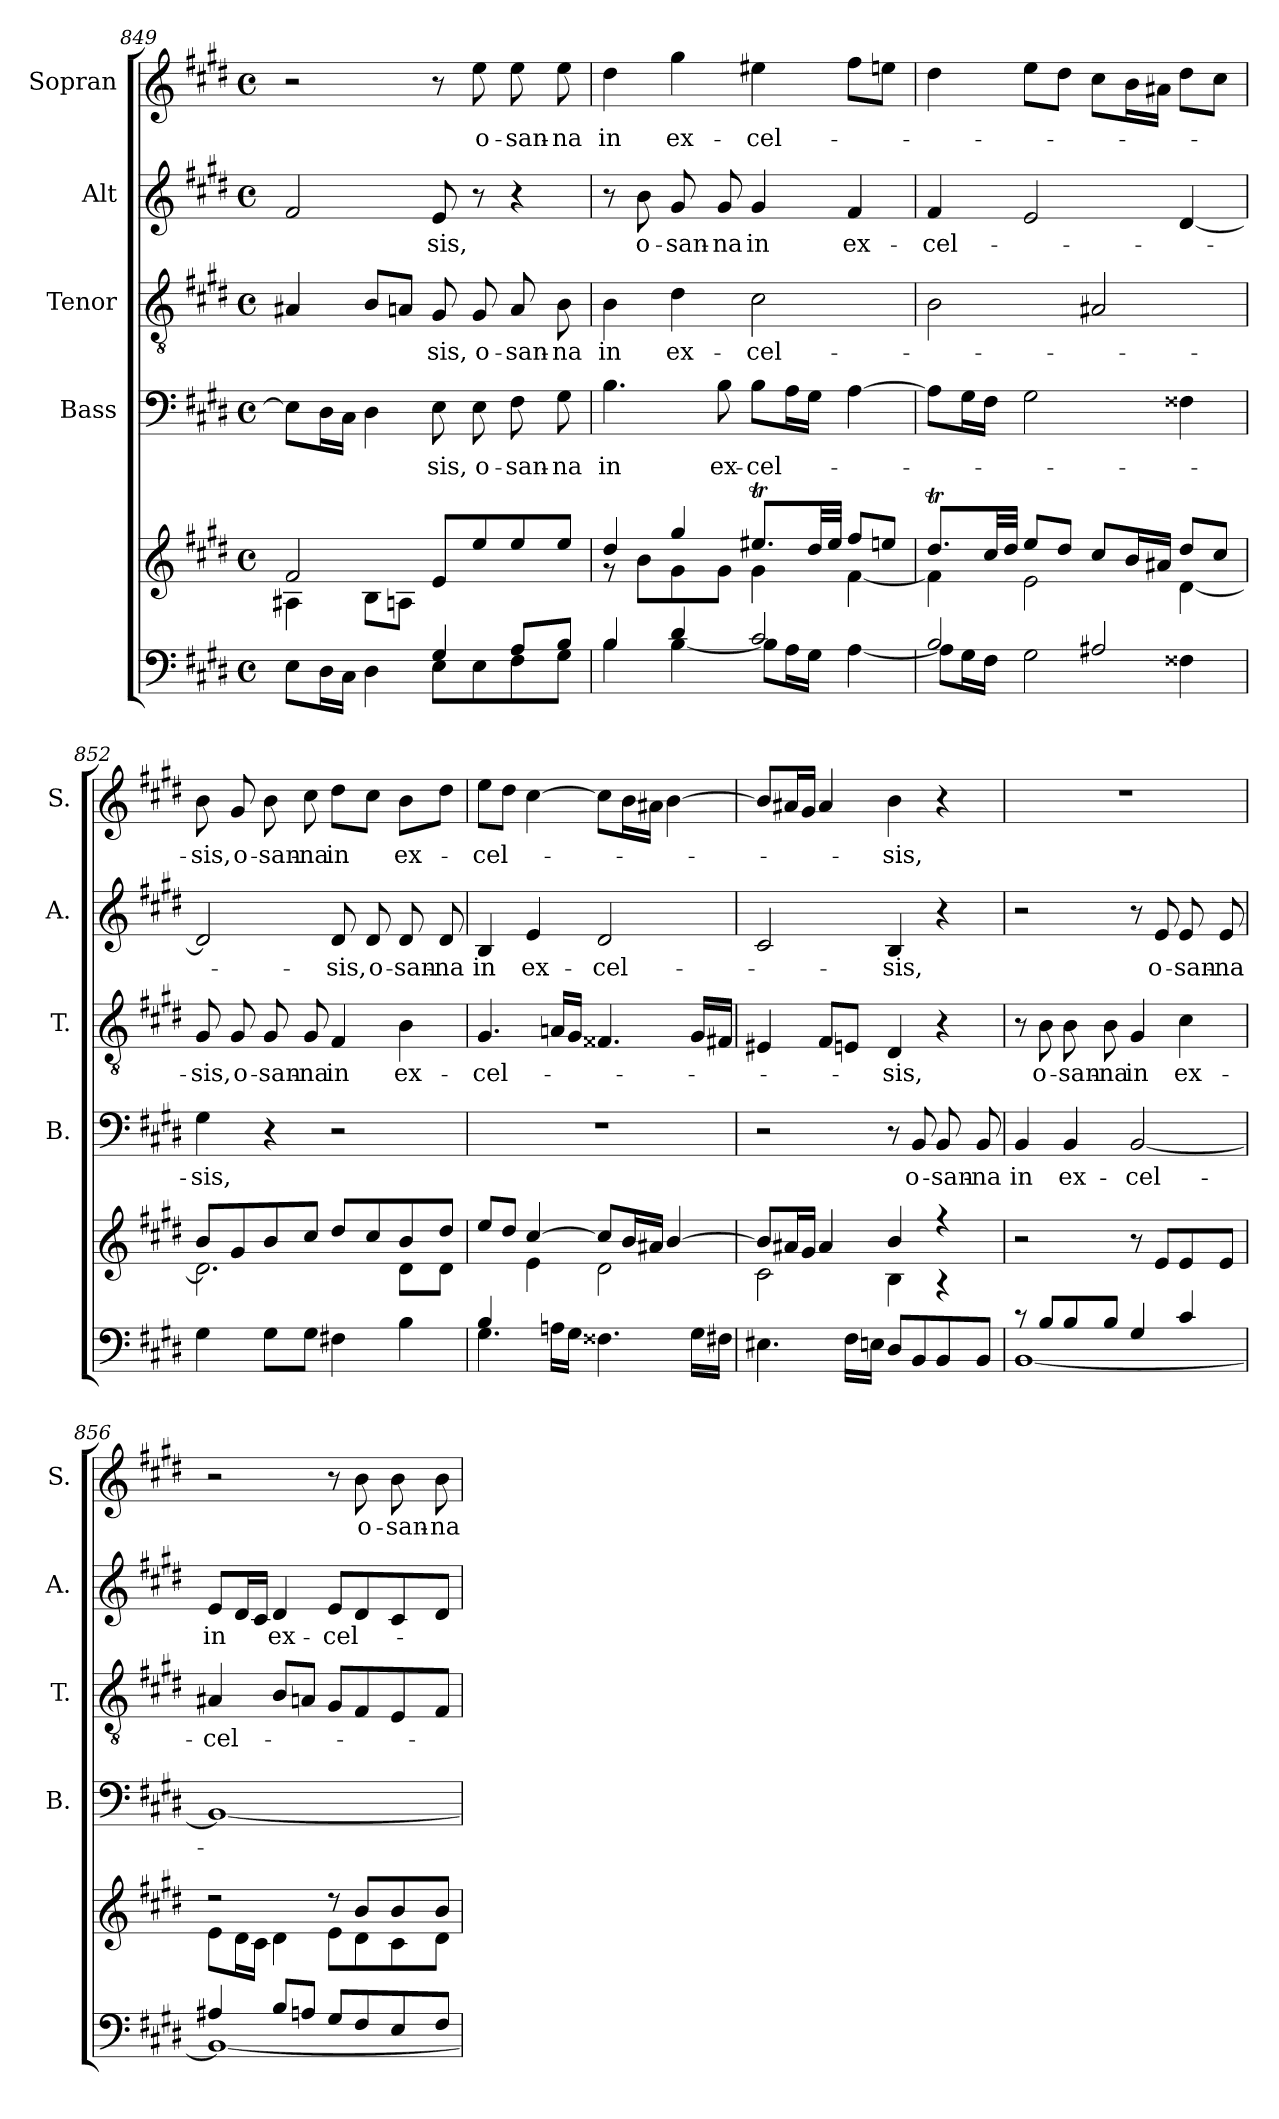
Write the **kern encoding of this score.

**kern	**kern	**kern	**text	**kern	**text	**kern	**text	**kern	**text
*part5	*part5	*part4	*part4	*part3	*part3	*part2	*part2	*part1	*part1
*staff6	*staff5	*staff4	*staff4	*staff3	*staff3	*staff2	*staff2	*staff1	*staff1
*	*	*I"Bass	*	*I"Tenor	*	*I"Alt	*	*I"Sopran	*
*	*	*I'B.	*	*I'T.	*	*I'A.	*	*I'S.	*
*clefF4	*clefG2	*clefF4	*	*clefGv2	*	*clefG2	*	*clefG2	*
*k[f#c#g#d#]	*k[f#c#g#d#]	*k[f#c#g#d#]	*	*k[f#c#g#d#]	*	*k[f#c#g#d#]	*	*k[f#c#g#d#]	*
*E:	*E:	*E:	*	*E:	*	*E:	*	*E:	*
*M4/4	*M4/4	*M4/4	*	*M4/4	*	*M4/4	*	*M4/4	*
*met(c)	*met(c)	*met(c)	*	*met(c)	*	*met(c)	*	*met(c)	*
=849	=849	=849	=849	=849	=849	=849	=849	=849	=849
*^	*^	*	*	*	*	*	*	*	*
2ryy	8E\L	2f#/	4A#X\	8E\L]	.	4A#X/	.	2f#/	.	2r	.
.	16D#\L	.	.	16D#\L	.	.	.	.	.	.	.
.	16C#\JJ	.	.	16C#\JJ	.	.	.	.	.	.	.
.	4D#\	.	8B\L	4D#\	.	8B/L	.	.	.	.	.
.	.	.	8An\J	.	.	8An/J	.	.	.	.	.
!	!	!	!	!	!LO:LY:b	!	!LO:LY:b	!	!LO:LY:b	!	!
4G#/	8E\L	8e/L	2ryy	8E\	-sis,	8G#/	-sis,	8e/	-sis,	8r	.
!	!	!	!	!	!LO:LY:b	!	!LO:LY:b	!	!	!	!LO:LY:b
.	8E\	8ee/	.	8E\	o-	8G#/	o-	8r	.	8ee\	o-
!	!	!	!	!	!LO:LY:b	!	!LO:LY:b	!	!	!	!LO:LY:b
8A/L	8F#\	8ee/	.	8F#\	-san-	8A/	-san-	4r	.	8ee\	-san-
!	!	!	!	!	!LO:LY:b	!	!LO:LY:b	!	!	!	!LO:LY:b
8B/J	8G#\J	8ee/J	.	8G#\	-na	8B\	-na	.	.	8ee\	-na
!!LO:PB:g=z
=850	=850	=850	=850	=850	=850	=850	=850	=850	=850	=850	=850
!	!	!	!	!	!LO:LY:b	!	!LO:LY:b	!	!	!	!LO:LY:b
4B/	4B\	4dd#/	8rg	4.B\	in	4B\	in	8r	.	4dd#\	in
!	!	!	!	!	!	!	!	!	!LO:LY:b	!	!
.	.	.	8b\L	.	.	.	.	8b\	o-	.	.
!	!	!	!	!	!	!	!LO:LY:b	!	!LO:LY:b	!	!LO:LY:b
4d#/	[<4B\	4gg#/	8g#\	.	.	4d#\	ex-	8g#/	-san-	4gg#\	ex-
!	!	!	!	!	!LO:LY:b	!	!	!	!LO:LY:b	!	!
.	.	.	8g#\J	8B\	ex-	.	.	8g#/	-na	.	.
!	!	!	!	!	!LO:LY:b	!	!LO:LY:b	!	!LO:LY:b	!	!LO:LY:b
2c#/	8B\L]	8.ee#Xt/L	4g#\	8B\L	-cel-	2c#\	-cel-	4g#/	in	4ee#X\	-cel-
.	16A\L	.	.	16A\L	.	.	.	.	.	.	.
.	16G#\JJ	32dd#/LL	.	16G#\JJ	.	.	.	.	.	.	.
.	.	32ee#/JJJ	.	.	.	.	.	.	.	.	.
!	!	!	!	!	!	!	!	!	!LO:LY:b	!	!
.	[<4A\	8ff#/L	[<4f#\	[4A\	.	.	.	4f#/	ex-	8ff#\L	.
.	.	8een/J	.	.	.	.	.	.	.	8een\J	.
=851	=851	=851	=851	=851	=851	=851	=851	=851	=851	=851	=851
!	!	!	!	!	!	!	!	!	!LO:LY:b	!	!
2B/	8A\L]	8.dd#t/L	4f#\]	8A\L]	.	2B\	.	4f#/	-cel-	4dd#\	.
.	16G#\L	.	.	16G#\L	.	.	.	.	.	.	.
.	16F#\JJ	32cc#/LL	.	16F#\JJ	.	.	.	.	.	.	.
.	.	32dd#/JJJ	.	.	.	.	.	.	.	.	.
.	2G#\	8ee/L	2e\	2G#\	.	.	.	2e/	.	8ee\L	.
.	.	8dd#/J	.	.	.	.	.	.	.	8dd#\J	.
2A#X/	.	8cc#/L	.	.	.	2A#X/	.	.	.	8cc#\L	.
.	.	16b/L	.	.	.	.	.	.	.	16b\L	.
.	.	16a#X/JJ	.	.	.	.	.	.	.	16a#X\JJ	.
.	4F##X\	8dd#/L	[<4d#\	4F##X\	.	.	.	[4d#/	.	8dd#\L	.
.	.	8cc#/J	.	.	.	.	.	.	.	8cc#\J	.
*v	*v	*	*	*	*	*	*	*	*	*	*
=852	=852	=852	=852	=852	=852	=852	=852	=852	=852	=852
!	!	!	!	!LO:LY:b	!	!LO:LY:b	!	!	!	!LO:LY:b
4G#\	8b/L	2.d#\]	4G#\	-sis,	8G#/	-sis,	2d#/]	.	8b\	-sis,
!	!	!	!	!	!	!LO:LY:b	!	!	!	!LO:LY:b
.	8g#/	.	.	.	8G#/	o-	.	.	8g#/	o-
!	!	!	!	!	!	!LO:LY:b	!	!	!	!LO:LY:b
8G#\L	8b/	.	4r	.	8G#/	-san-	.	.	8b\	-san-
!	!	!	!	!	!	!LO:LY:b	!	!	!	!LO:LY:b
8G#\J	8cc#/J	.	.	.	8G#/	-na	.	.	8cc#\	-na
!	!	!	!	!	!	!LO:LY:b	!	!LO:LY:b	!	!LO:LY:b
4F#X\	8dd#/L	.	2r	.	4F#/	in	8d#/	-sis,	8dd#\L	in
!	!	!	!	!	!	!	!	!LO:LY:b	!	!
.	8cc#/	.	.	.	.	.	8d#/	o-	8cc#\J	.
!	!	!	!	!	!	!LO:LY:b	!	!LO:LY:b	!	!LO:LY:b
4B\	8b/	8d#\L	.	.	4B\	ex-	8d#/	-san-	8b\L	ex-
!	!	!	!	!	!	!	!	!LO:LY:b	!	!
.	8dd#/J	8d#\J	.	.	.	.	8d#/	-na	8dd#\J	.
!!LO:LB:g=z
=853	=853	=853	=853	=853	=853	=853	=853	=853	=853	=853
*^	*	*	*	*	*	*	*	*	*	*
!	!	!	!	!	!	!	!LO:LY:b	!	!LO:LY:b	!	!LO:LY:b
4B/	4.G#\	8ee/L	4ryy	1r	.	4.G#/	-cel-	4B/	in	8ee\L	-cel-
.	.	8dd#/J	.	.	.	.	.	.	.	8dd#\J	.
!	!	!	!	!	!	!	!	!	!LO:LY:b	!	!
2.ryy	.	[>4cc#/	4e\	.	.	.	.	4e/	ex-	[4cc#\	.
.	16An\LL	.	.	.	.	16An/LL	.	.	.	.	.
.	16G#\JJ	.	.	.	.	16G#/JJ	.	.	.	.	.
!	!	!	!	!	!	!	!	!	!LO:LY:b	!	!
.	4.F##X\	8cc#/L]	2d#\	.	.	4.F##X/	.	2d#/	-cel-	8cc#\L]	.
.	.	16b/L	.	.	.	.	.	.	.	16b\L	.
.	.	16a#X/JJ	.	.	.	.	.	.	.	16a#X\JJ	.
.	.	[>4b/	.	.	.	.	.	.	.	[4b\	.
.	16G#\LL	.	.	.	.	16G#/LL	.	.	.	.	.
.	16F#X\JJ	.	.	.	.	16F#X/JJ	.	.	.	.	.
*v	*v	*	*	*	*	*	*	*	*	*	*
=854	=854	=854	=854	=854	=854	=854	=854	=854	=854	=854
4.E#X\	8b/L]	2c#\	2r	.	4E#X/	.	2c#/	.	8b/L]	.
.	16a#X/L	.	.	.	.	.	.	.	16a#X/L	.
.	16g#/JJ	.	.	.	.	.	.	.	16g#/JJ	.
.	4a#/	.	.	.	8F#/L	.	.	.	4a#/	.
16F#\LL	.	.	.	.	8En/J	.	.	.	.	.
16En\JJ	.	.	.	.	.	.	.	.	.	.
!	!	!	!	!	!	!LO:LY:b	!	!LO:LY:b	!	!LO:LY:b
8D#/L	4b/	4B\	8r	.	4D#/	-sis,	4B/	-sis,	4b\	-sis,
!	!	!	!	!LO:LY:b	!	!	!	!	!	!
8BB/	.	.	8BB/	o-	.	.	.	.	.	.
!	!	!	!	!LO:LY:b	!	!	!	!	!	!
8BB/	4r	4r	8BB/	-san-	4r	.	4r	.	4r	.
!	!	!	!	!LO:LY:b	!	!	!	!	!	!
8BB/J	.	.	8BB/	-na	.	.	.	.	.	.
*	*v	*v	*	*	*	*	*	*	*	*
=855	=855	=855	=855	=855	=855	=855	=855	=855	=855
*^	*	*	*	*	*	*	*	*	*
!	!	!	!	!LO:LY:b	!	!	!	!	!	!
8rc	[<1BB	2r	4BB/	in	8r	.	2r	.	1r	.
!	!	!	!	!	!	!LO:LY:b	!	!	!	!
8B/L	.	.	.	.	8B\	o-	.	.	.	.
!	!	!	!	!LO:LY:b	!	!LO:LY:b	!	!	!	!
8B/	.	.	4BB/	ex-	8B\	-san-	.	.	.	.
!	!	!	!	!	!	!LO:LY:b	!	!	!	!
8B/J	.	.	.	.	8B\	-na	.	.	.	.
!	!	!	!	!LO:LY:b	!	!LO:LY:b	!	!	!	!
4G#/	.	8r	[2BB/	-cel-	4G#/	in	8r	.	.	.
!	!	!	!	!	!	!	!	!LO:LY:b	!	!
.	.	8e/L	.	.	.	.	8e/	o-	.	.
!	!	!	!	!	!	!LO:LY:b	!	!LO:LY:b	!	!
4c#/	.	8e/	.	.	4c#\	ex-	8e/	-san-	.	.
!	!	!	!	!	!	!	!	!LO:LY:b	!	!
.	.	8e/J	.	.	.	.	8e/	-na	.	.
=856	=856	=856	=856	=856	=856	=856	=856	=856	=856	=856
*	*	*^	*	*	*	*	*	*	*	*
!	!	!	!	!	!	!	!LO:LY:b	!	!LO:LY:b	!	!
4A#X/	1BB_	2r	8e\L	1BB_	.	4A#X/	-cel-	8e/L	in	2r	.
.	.	.	16d#\L	.	.	.	.	16d#/L	.	.	.
.	.	.	16c#\JJ	.	.	.	.	16c#/JJ	.	.	.
!	!	!	!	!	!	!	!	!	!LO:LY:b	!	!
8B/L	.	.	4d#\	.	.	8B/L	.	4d#/	ex-	.	.
8An/J	.	.	.	.	.	8An/J	.	.	.	.	.
!	!	!	!	!	!	!	!	!	!LO:LY:b	!	!
8G#/L	.	8rcc	8e\L	.	.	8G#/L	.	8e/L	-cel-	8r	.
!	!	!	!	!	!	!	!	!	!	!	!LO:LY:b
8F#/	.	8b/L	8d#\	.	.	8F#/	.	8d#/	.	8b\	o-
!	!	!	!	!	!	!	!	!	!	!	!LO:LY:b
8E/	.	8b/	8c#\	.	.	8E/	.	8c#/	.	8b\	-san-
!	!	!	!	!	!	!	!	!	!	!	!LO:LY:b
8F#/J	.	8b/J	8d#\J	.	.	8F#/J	.	8d#/J	.	8b\	-na
*v	*v	*	*	*	*	*	*	*	*	*	*
*	*v	*v	*	*	*	*	*	*	*	*
=	=	=	=	=	=	=	=	=	=
*-	*-	*-	*-	*-	*-	*-	*-	*-	*-
